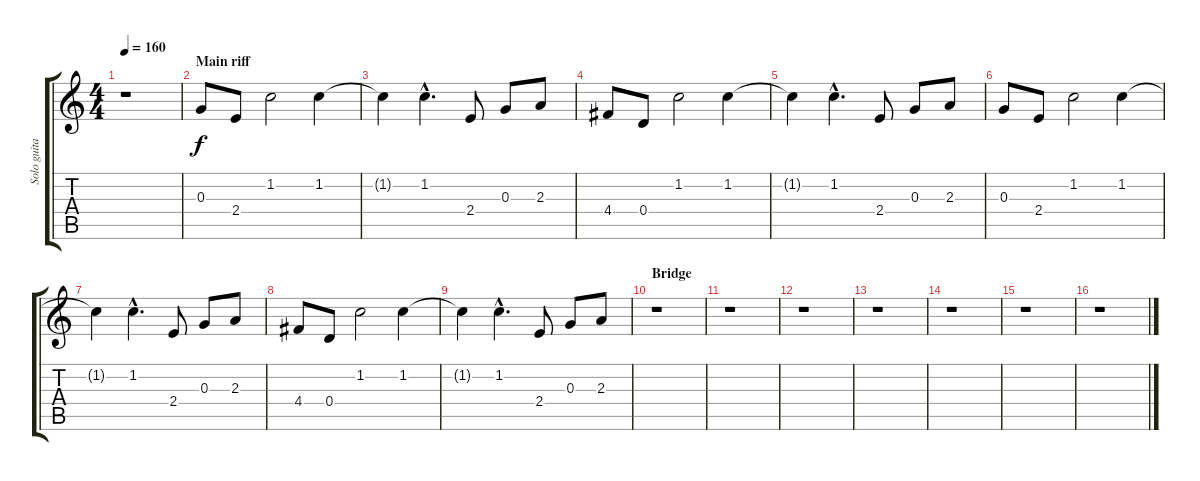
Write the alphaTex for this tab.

\track ("Solo guitar" "Solo guita") {instrument overdrivenguitar}
\staff {score tabs}
\tuning (E4 B3 G3 D3 A2 E2) {hide}
\ts (4 4)
\tempo 160
\clef g2
\ks c
r.1{dy f} |
\section ("" "Main riff")
0.3.8 2.4.8 1.2.2 1.2.4 |
1.2{t}.4 1.2{hac}.4{d} 2.4.8 0.3.8 2.3.8 |
4.4.8 0.4.8 1.2.2 1.2.4 |
1.2{t}.4 1.2{hac}.4{d} 2.4.8 0.3.8 2.3.8 |
0.3.8 2.4.8 1.2.2 1.2.4 |
1.2{t}.4 1.2{hac}.4{d} 2.4.8 0.3.8 2.3.8 |
4.4.8 0.4.8 1.2.2 1.2.4 |
1.2{t}.4 1.2{hac}.4{d} 2.4.8 0.3.8 2.3.8 |
\section ("" "Bridge")
r.1 |
r.1 |
r.1 |
r.1 |
r.1 |
r.1 |
r.1
